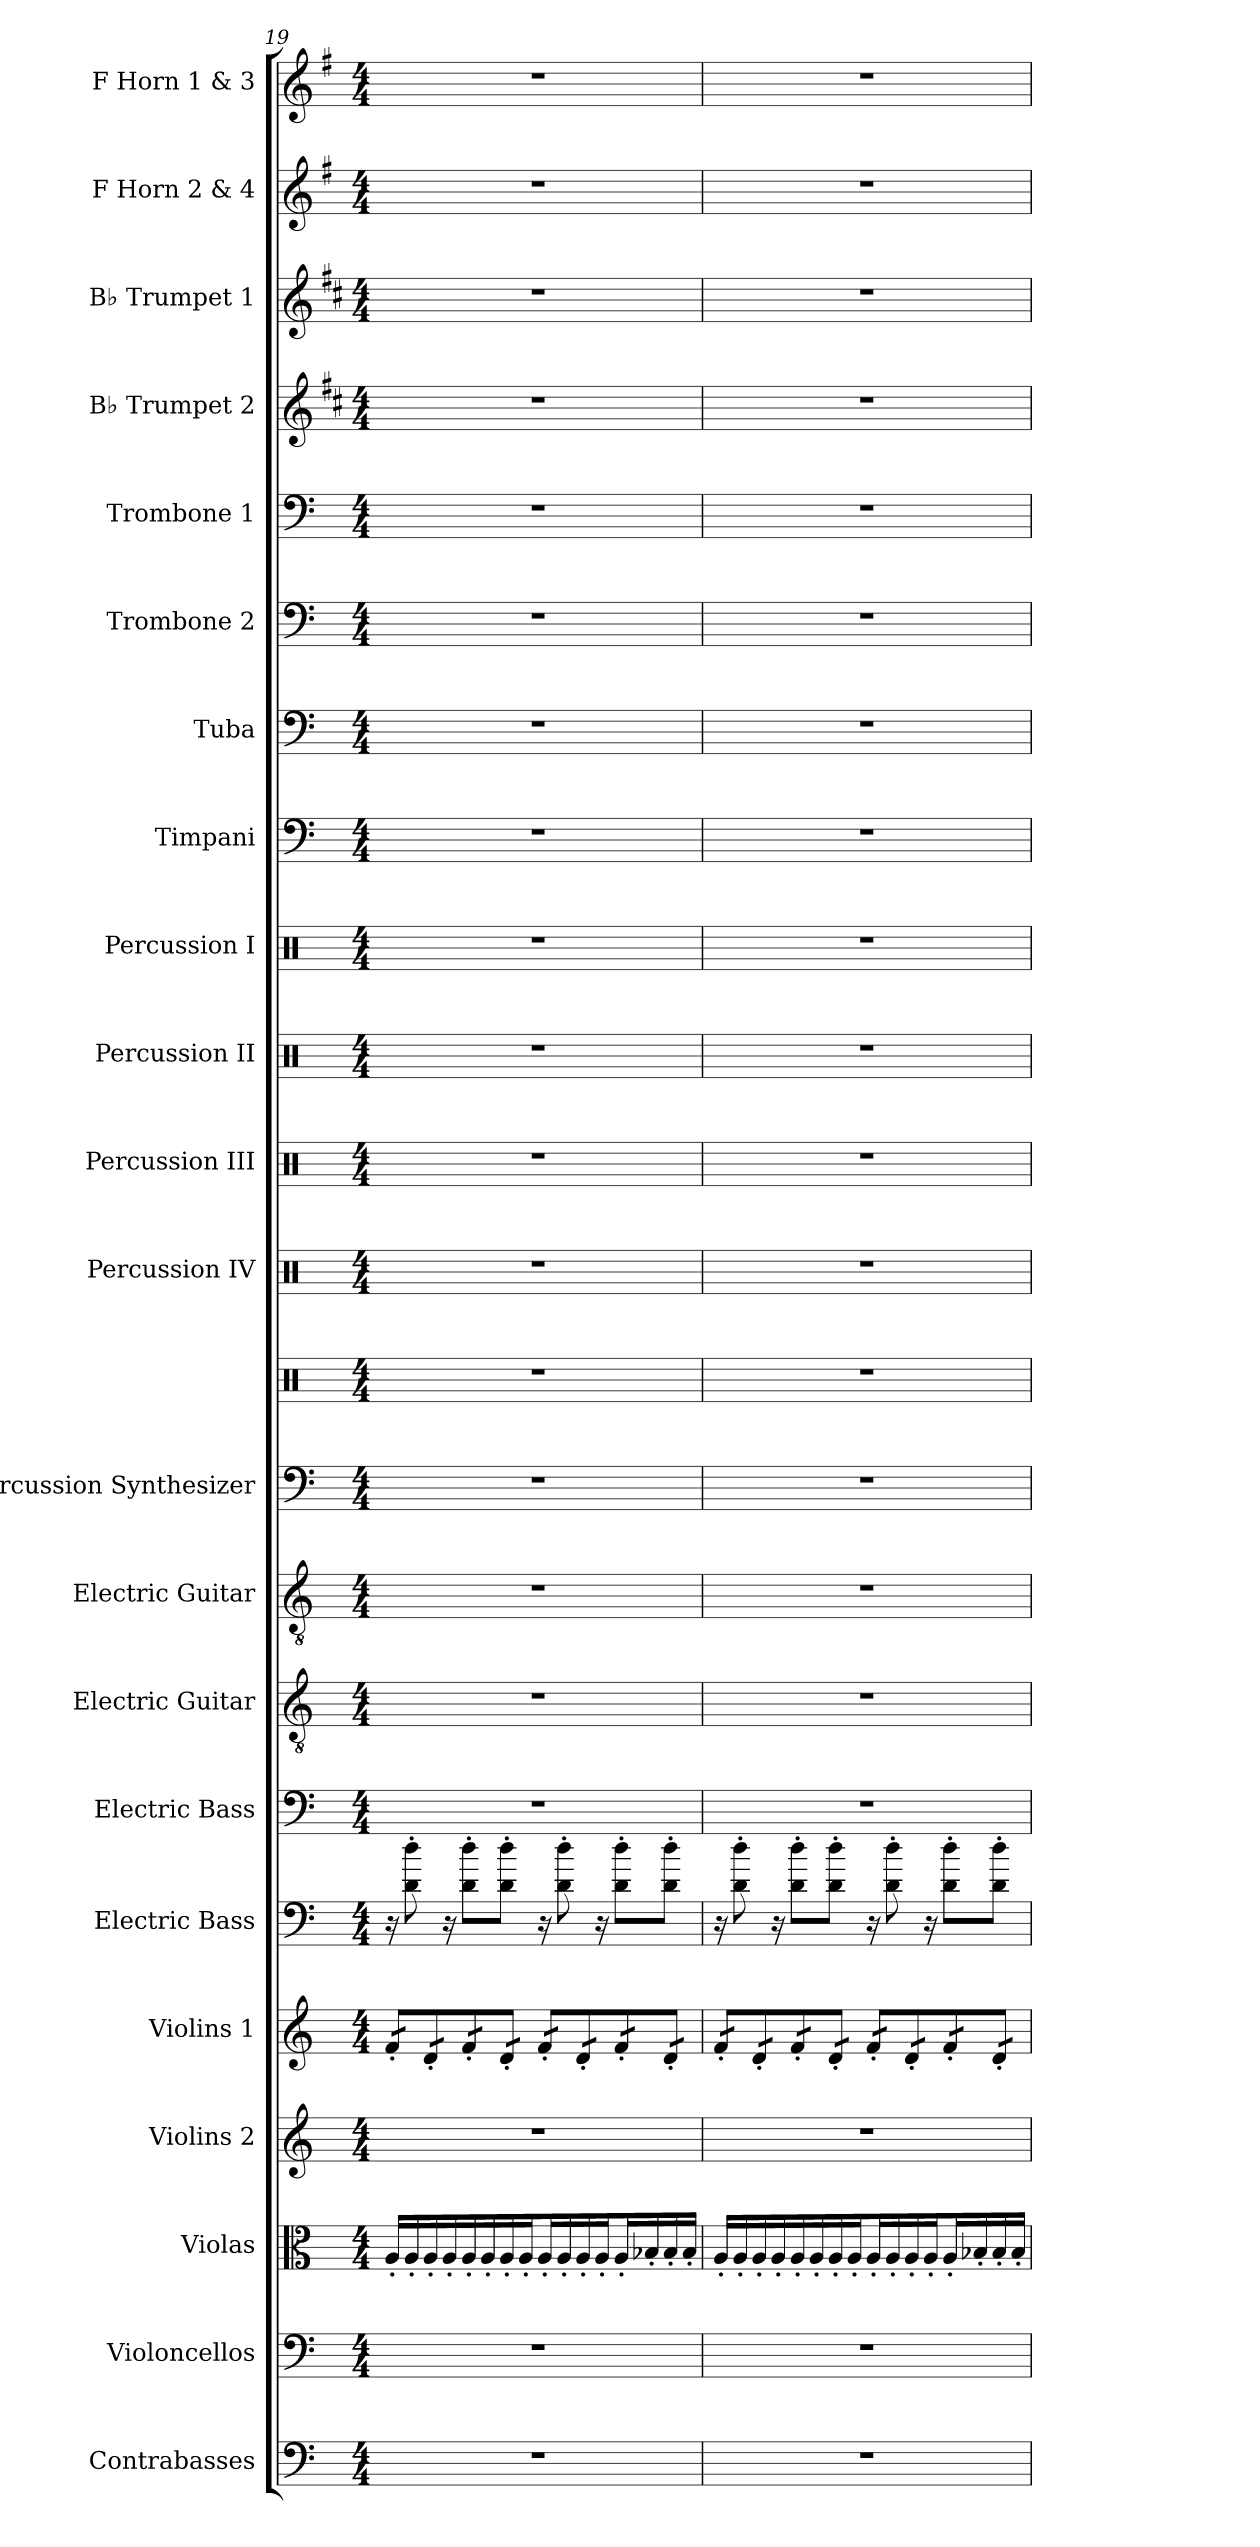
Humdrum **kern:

**kern	**kern	**kern	**kern	**kern	**kern	**kern	**kern	**kern	**kern	**kern	**kern	**kern	**kern	**kern	**kern	**kern	**kern	**kern	**kern	**kern	**kern	**kern
*part22	*part21	*part20	*part19	*part18	*part17	*part16	*part15	*part14	*part13	*part13	*part12	*part11	*part10	*part9	*part8	*part7	*part6	*part5	*part4	*part3	*part2	*part1
*staff23	*staff22	*staff21	*staff20	*staff19	*staff18	*staff17	*staff16	*staff15	*staff14	*staff13	*staff12	*staff11	*staff10	*staff9	*staff8	*staff7	*staff6	*staff5	*staff4	*staff3	*staff2	*staff1
*I"Contrabasses	*I"Violoncellos	*I"Violas	*I"Violins 2	*I"Violins 1	*I"Electric Bass	*I"Electric Bass	*I"Electric Guitar	*I"Electric Guitar	*I"Percussion Synthesizer	*	*I"Percussion IV	*I"Percussion III	*I"Percussion II	*I"Percussion I	*I"Timpani	*I"Tuba	*I"Trombone 2	*I"Trombone 1	*I"B♭ Trumpet 2	*I"B♭ Trumpet 1	*I"F Horn 2 &amp; 4	*I"F Horn 1 &amp; 3
*I'Cbs.	*I'Vcs.	*I'Vlas.	*I'Vlns. 2	*I'Vlns. 1	*I'El. B.	*I'El. B.	*I'El. Guit.	*I'El. Guit.	*I'Perc. Syn.	*	*I'Perc. IV	*I'Perc. III	*I'Perc. II	*I'Perc. I	*I'Timp.	*I'Tba.	*I'Tbn. 2	*I'Tbn. 1	*I'B♭ Tpt. 2	*I'B♭ Tpt. 1	*I'F Hn. 2 4	*I'F Hn. 1 3
!!LO:PB:g=z
*clefF4	*clefF4	*clefC3	*clefG2	*clefG2	*clefF4	*clefF4	*clefGv2	*clefGv2	*clefF4	*clefX	*clefX	*clefX	*clefX	*clefX	*clefF4	*clefF4	*clefF4	*clefF4	*clefG2	*clefG2	*clefG2	*clefG2
*ITrd7c12	*	*	*	*	*ITrd7c12	*ITrd7c12	*	*	*	*	*	*	*	*	*	*	*	*	*ITrd1c2	*ITrd1c2	*ITrd4c7	*ITrd4c7
*k[]	*k[]	*k[]	*k[]	*k[]	*k[]	*k[]	*k[]	*k[]	*k[]	*k[]	*k[]	*k[]	*k[]	*k[]	*k[]	*k[]	*k[]	*k[]	*k[]	*k[]	*k[]	*k[]
*M4/4	*M4/4	*M4/4	*M4/4	*M4/4	*M4/4	*M4/4	*M4/4	*M4/4	*M4/4	*M4/4	*M4/4	*M4/4	*M4/4	*M4/4	*M4/4	*M4/4	*M4/4	*M4/4	*M4/4	*M4/4	*M4/4	*M4/4
=19	=19	=19	=19	=19	=19	=19	=19	=19	=19	=19	=19	=19	=19	=19	=19	=19	=19	=19	=19	=19	=19	=19
*	*	*tremolo	*	*	*	*	*	*	*	*	*	*	*	*	*	*	*	*	*	*	*	*
*	*	*	*	*tremolo	*	*	*	*	*	*	*	*	*	*	*	*	*	*	*	*	*	*
1r	1r	16A'/LL	1r	16f'/LL	16r	1r	1r	1r	1r	1r	1r	1r	1r	1r	1r	1r	1r	1r	1r	1r	1r	1r
.	.	16A'/	.	16f'/	8D\' 8d\'	.	.	.	.	.	.	.	.	.	.	.	.	.	.	.	.	.
.	.	16A'/	.	16d'/	.	.	.	.	.	.	.	.	.	.	.	.	.	.	.	.	.	.
.	.	16A'/	.	16d'/	16r	.	.	.	.	.	.	.	.	.	.	.	.	.	.	.	.	.
.	.	16A'/	.	16f'/	8D\' 8d\'L	.	.	.	.	.	.	.	.	.	.	.	.	.	.	.	.	.
.	.	16A'/	.	16f'/	.	.	.	.	.	.	.	.	.	.	.	.	.	.	.	.	.	.
.	.	16A'/	.	16d'/	8D\' 8d\'J	.	.	.	.	.	.	.	.	.	.	.	.	.	.	.	.	.
.	.	16A'/JJ	.	16d'/JJ	.	.	.	.	.	.	.	.	.	.	.	.	.	.	.	.	.	.
.	.	16A'/LL	.	16f'/LL	16r	.	.	.	.	.	.	.	.	.	.	.	.	.	.	.	.	.
.	.	16A'/	.	16f'/	8D\' 8d\'	.	.	.	.	.	.	.	.	.	.	.	.	.	.	.	.	.
.	.	16A'/	.	16d'/	.	.	.	.	.	.	.	.	.	.	.	.	.	.	.	.	.	.
.	.	16A'/JJ	.	16d'/	16r	.	.	.	.	.	.	.	.	.	.	.	.	.	.	.	.	.
*	*	*Xtremolo	*	*	*	*	*	*	*	*	*	*	*	*	*	*	*	*	*	*	*	*
.	.	16A'/LL	.	16f'/	8D\' 8d\'L	.	.	.	.	.	.	.	.	.	.	.	.	.	.	.	.	.
.	.	16B-X'/J	.	16f'/	.	.	.	.	.	.	.	.	.	.	.	.	.	.	.	.	.	.
*	*	*tremolo	*	*	*	*	*	*	*	*	*	*	*	*	*	*	*	*	*	*	*	*
.	.	16B-'/	.	16d'/	8D\' 8d\'J	.	.	.	.	.	.	.	.	.	.	.	.	.	.	.	.	.
.	.	16B-'/JJ	.	16d'/JJ	.	.	.	.	.	.	.	.	.	.	.	.	.	.	.	.	.	.
=20	=20	=20	=20	=20	=20	=20	=20	=20	=20	=20	=20	=20	=20	=20	=20	=20	=20	=20	=20	=20	=20	=20
1r	1r	16A'/LL	1r	16f'/LL	16r	1r	1r	1r	1r	1r	1r	1r	1r	1r	1r	1r	1r	1r	1r	1r	1r	1r
.	.	16A'/	.	16f'/	8D\' 8d\'	.	.	.	.	.	.	.	.	.	.	.	.	.	.	.	.	.
.	.	16A'/	.	16d'/	.	.	.	.	.	.	.	.	.	.	.	.	.	.	.	.	.	.
.	.	16A'/	.	16d'/	16r	.	.	.	.	.	.	.	.	.	.	.	.	.	.	.	.	.
.	.	16A'/	.	16f'/	8D\' 8d\'L	.	.	.	.	.	.	.	.	.	.	.	.	.	.	.	.	.
.	.	16A'/	.	16f'/	.	.	.	.	.	.	.	.	.	.	.	.	.	.	.	.	.	.
.	.	16A'/	.	16d'/	8D\' 8d\'J	.	.	.	.	.	.	.	.	.	.	.	.	.	.	.	.	.
.	.	16A'/JJ	.	16d'/JJ	.	.	.	.	.	.	.	.	.	.	.	.	.	.	.	.	.	.
.	.	16A'/LL	.	16f'/LL	16r	.	.	.	.	.	.	.	.	.	.	.	.	.	.	.	.	.
.	.	16A'/	.	16f'/	8D\' 8d\'	.	.	.	.	.	.	.	.	.	.	.	.	.	.	.	.	.
.	.	16A'/	.	16d'/	.	.	.	.	.	.	.	.	.	.	.	.	.	.	.	.	.	.
.	.	16A'/JJ	.	16d'/	16r	.	.	.	.	.	.	.	.	.	.	.	.	.	.	.	.	.
*	*	*Xtremolo	*	*	*	*	*	*	*	*	*	*	*	*	*	*	*	*	*	*	*	*
.	.	16A'/LL	.	16f'/	8D\' 8d\'L	.	.	.	.	.	.	.	.	.	.	.	.	.	.	.	.	.
.	.	16B-X'/J	.	16f'/	.	.	.	.	.	.	.	.	.	.	.	.	.	.	.	.	.	.
*	*	*tremolo	*	*	*	*	*	*	*	*	*	*	*	*	*	*	*	*	*	*	*	*
.	.	16B-'/	.	16d'/	8D\' 8d\'J	.	.	.	.	.	.	.	.	.	.	.	.	.	.	.	.	.
.	.	16B-'/JJ	.	16d'/JJ	.	.	.	.	.	.	.	.	.	.	.	.	.	.	.	.	.	.
*	*	*	*	*Xtremolo	*	*	*	*	*	*	*	*	*	*	*	*	*	*	*	*	*	*
*	*	*Xtremolo	*	*	*	*	*	*	*	*	*	*	*	*	*	*	*	*	*	*	*	*
=	=	=	=	=	=	=	=	=	=	=	=	=	=	=	=	=	=	=	=	=	=	=
*-	*-	*-	*-	*-	*-	*-	*-	*-	*-	*-	*-	*-	*-	*-	*-	*-	*-	*-	*-	*-	*-	*-
